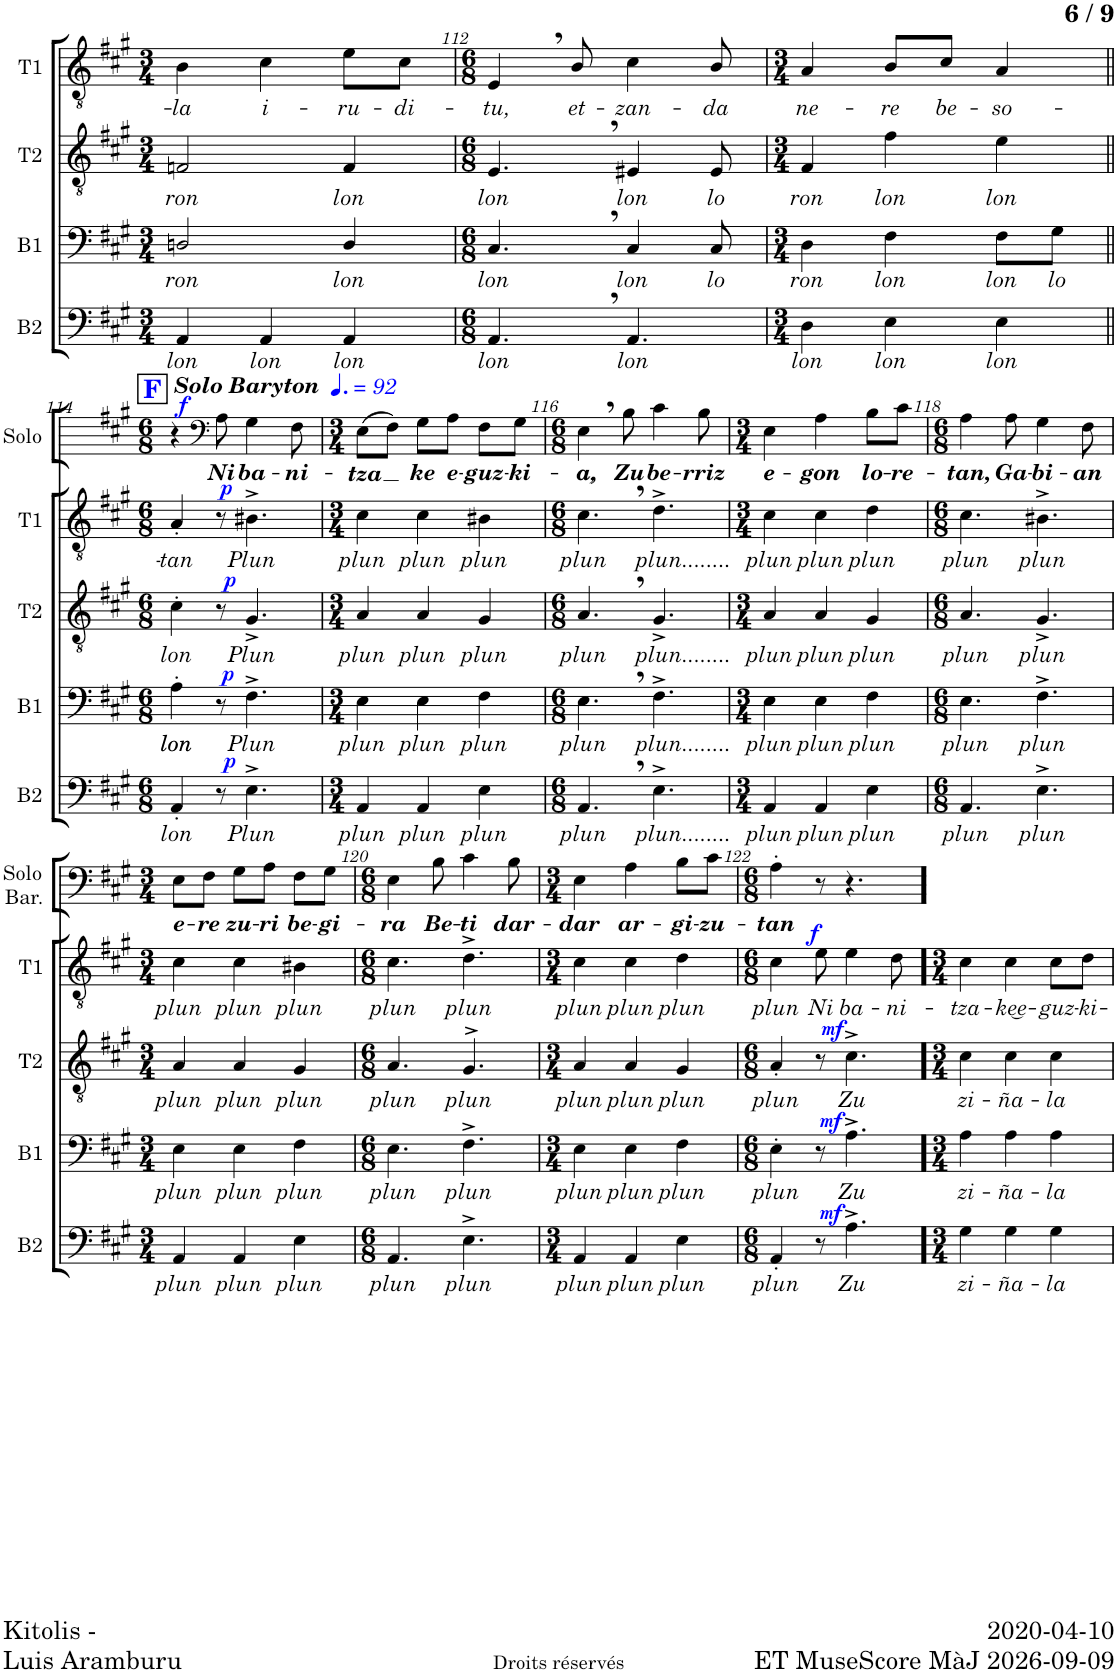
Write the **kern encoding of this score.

**kern	**text	**dynam	**kern	**text	**dynam	**kern	**text	**dynam	**kern	**text	**dynam	**kern	**text	**dynam
*part5	*part5	*part5	*part4	*part4	*part4	*part3	*part3	*part3	*part2	*part2	*part2	*part1	*part1	*part1
*staff5	*staff5	*staff5	*staff4	*staff4	*staff4	*staff3	*staff3	*staff3	*staff2	*staff2	*staff2	*staff1	*staff1	*staff1
*I"Basse	*	*	*I"Baryton	*	*	*I"Ténor 2	*	*	*I"Ténor 1	*	*	*I"Solo	*	*
*I'B2	*	*	*I'B1	*	*	*I'T2	*	*	*I'T1	*	*	*I'Solo	*	*
!!LO:PB:g=z
*clefF4	*	*	*clefF4	*	*	*clefGv2	*	*	*clefGv2	*	*	*clefGv2	*	*
*k[f#c#g#]	*	*	*k[f#c#g#]	*	*	*k[f#c#g#]	*	*	*k[f#c#g#]	*	*	*k[f#c#g#]	*	*
*M3/4	*	*	*M3/4	*	*	*M3/4	*	*	*M3/4	*	*	*M3/4	*	*
=111	=111	=111	=111	=111	=111	=111	=111	=111	=111	=111	=111	=111	=111	=111
!	!LO:LY:b	!	!	!LO:LY:b	!	!	!LO:LY:b	!	!	!LO:LY:b	!	!	!	!
4AA/	lon	.	2Dn/	ron	.	2Fn/	ron	.	4B\	-la	.	2.r	.	.
!	!LO:LY:b	!	!	!	!	!	!	!	!	!LO:LY:b	!	!	!	!
4AA/	lon	.	.	.	.	.	.	.	4c#\	i-	.	.	.	.
!	!LO:LY:b	!	!	!LO:LY:b	!	!	!LO:LY:b	!	!	!LO:LY:b	!	!	!	!
4AA/	lon	.	4D/	lon	.	4F/	lon	.	8e\L	-ru-	.	.	.	.
!	!	!	!	!	!	!	!	!	!	!LO:LY:b	!	!	!	!
.	.	.	.	.	.	.	.	.	8c#\J	-di-	.	.	.	.
=112	=112	=112	=112	=112	=112	=112	=112	=112	=112	=112	=112	=112	=112	=112
*M6/8	*	*	*M6/8	*	*	*M6/8	*	*	*M6/8	*	*	*M6/8	*	*
!	!LO:LY:b	!	!	!LO:LY:b	!	!	!LO:LY:b	!	!	!LO:LY:b	!	!	!	!
4.AA,/	lon	.	4.C#,/	lon	.	4.E,/	lon	.	4E,/	-tu,	.	2.r	.	.
!	!	!	!	!	!	!	!	!	!	!LO:LY:b	!	!	!	!
.	.	.	.	.	.	.	.	.	8B/	et-	.	.	.	.
!	!LO:LY:b	!	!	!LO:LY:b	!	!	!LO:LY:b	!	!	!LO:LY:b	!	!	!	!
4.AA/	lon	.	4C#/	lon	.	4E#X/	lon	.	4c#\	-zan-	.	.	.	.
!	!	!	!	!LO:LY:b	!	!	!LO:LY:b	!	!	!LO:LY:b	!	!	!	!
.	.	.	8C#/	lo	.	8E#/	lo	.	8B/	-da	.	.	.	.
=113	=113	=113	=113	=113	=113	=113	=113	=113	=113	=113	=113	=113	=113	=113
*M3/4	*	*	*M3/4	*	*	*M3/4	*	*	*M3/4	*	*	*M3/4	*	*
!	!LO:LY:b	!	!	!LO:LY:b	!	!	!LO:LY:b	!	!	!LO:LY:b	!	!	!	!
4D\	lon	.	4D\	ron	.	4F#/	ron	.	4A/	ne-	.	2.r	.	.
!	!LO:LY:b	!	!	!LO:LY:b	!	!	!LO:LY:b	!	!	!LO:LY:b	!	!	!	!
4E\	lon	.	4F#\	lon	.	4f#\	lon	.	8B/L	-re	.	.	.	.
!	!	!	!	!	!	!	!	!	!	!LO:LY:b	!	!	!	!
.	.	.	.	.	.	.	.	.	8c#/J	be-	.	.	.	.
!	!LO:LY:b	!	!	!LO:LY:b	!	!	!LO:LY:b	!	!	!LO:LY:b	!	!	!	!
4E\	lon	.	8F#\L	lon	.	4e\	lon	.	4A/	-so-	.	.	.	.
!	!	!	!	!LO:LY:b	!	!	!	!	!	!	!	!	!	!
.	.	.	8G#\J	lo	.	.	.	.	.	.	.	.	.	.
!!LO:LB:g=z
!!LO:REH:place=s1:a:B:cj:color=#0000FF:fs=14:t=F:qo=1
=114||	=114||	=114||	=114||	=114||	=114||	=114||	=114||	=114||	=114||	=114||	=114||	=114||	=114||	=114||
*M6/8	*	*	*M6/8	*	*	*M6/8	*	*	*M6/8	*	*	*M6/8	*	*
!	!LO:LY:b	!	!	!LO:LY:b	!	!	!LO:LY:b	!	!	!LO:LY:b	!	!	!	!
4AA'/	lon	.	4A'\	lon	.	4c#'\	lon	.	4A'/	-tan	.	4r	.	.
*	*	*	*	*	*	*	*	*	*	*	*	*clefF4	*	*
*	*	*	*	*	*	*	*	*	*	*	*	*MM138	*	*
!	!	!	!	!	!	!	!	!	!	!	!	!LO:TX:a:Bi:t=Solo Baryton	!	!
!	!	!	!	!	!	!	!	!	!	!	!	!	!LO:LY:b	!LO:DY:a
8r	.	.	8r	.	.	8r	.	.	8r	.	.	8A\	Ni	f
!	!LO:LY:b	!LO:DY:a	!	!LO:LY:b	!LO:DY:a	!	!LO:LY:b	!LO:DY:a	!	!LO:LY:b	!LO:DY:a	!	!LO:LY:b	!
4.E^\	Plun	p	4.F#^\	Plun	p	4.G#^/	Plun	p	4.B#X^\	Plun	p	4G#\	ba-	.
!	!	!	!	!	!	!	!	!	!	!	!	!	!LO:LY:b	!
.	.	.	.	.	.	.	.	.	.	.	.	8F#\	-ni-	.
=115	=115	=115	=115	=115	=115	=115	=115	=115	=115	=115	=115	=115	=115	=115
*M3/4	*	*	*M3/4	*	*	*M3/4	*	*	*M3/4	*	*	*M3/4	*	*
!	!LO:LY:b	!	!	!LO:LY:b	!	!	!LO:LY:b	!	!	!LO:LY:b	!	!	!LO:LY:b	!
4AA/	plun	.	4E\	plun	.	4A/	plun	.	4c#\	plun	.	(8E\L	-tza	.
.	.	.	.	.	.	.	.	.	.	.	.	8F#\J)	.	.
!	!LO:LY:b	!	!	!LO:LY:b	!	!	!LO:LY:b	!	!	!LO:LY:b	!	!	!LO:LY:b	!
4AA/	plun	.	4E\	plun	.	4A/	plun	.	4c#\	plun	.	8G#\L	ke	.
!	!	!	!	!	!	!	!	!	!	!	!	!	!LO:LY:b	!
.	.	.	.	.	.	.	.	.	.	.	.	8A\J	e-	.
!	!LO:LY:b	!	!	!LO:LY:b	!	!	!LO:LY:b	!	!	!LO:LY:b	!	!	!LO:LY:b	!
4E\	plun	.	4F#\	plun	.	4G#/	plun	.	4B#X\	plun	.	8F#\L	-guz-	.
!	!	!	!	!	!	!	!	!	!	!	!	!	!LO:LY:b	!
.	.	.	.	.	.	.	.	.	.	.	.	8G#\J	-ki-	.
=116	=116	=116	=116	=116	=116	=116	=116	=116	=116	=116	=116	=116	=116	=116
*M6/8	*	*	*M6/8	*	*	*M6/8	*	*	*M6/8	*	*	*M6/8	*	*
!	!LO:LY:b	!	!	!LO:LY:b	!	!	!LO:LY:b	!	!	!LO:LY:b	!	!	!LO:LY:b	!
4.AA,/	plun	.	4.E,\	plun	.	4.A,/	plun	.	4.c#,\	plun	.	4E,\	a,	.
!	!	!	!	!	!	!	!	!	!	!	!	!	!LO:LY:b	!
.	.	.	.	.	.	.	.	.	.	.	.	8B\	Zu	.
!	!LO:LY:b	!	!	!LO:LY:b	!	!	!LO:LY:b	!	!	!LO:LY:b	!	!	!LO:LY:b	!
4.E^\	plun........	.	4.F#^\	plun........	.	4.G#^/	plun........	.	4.d^\	plun........	.	4c#\	be-	.
!	!	!	!	!	!	!	!	!	!	!	!	!	!LO:LY:b	!
.	.	.	.	.	.	.	.	.	.	.	.	8B\	-rriz	.
=117	=117	=117	=117	=117	=117	=117	=117	=117	=117	=117	=117	=117	=117	=117
*M3/4	*	*	*M3/4	*	*	*M3/4	*	*	*M3/4	*	*	*M3/4	*	*
!	!LO:LY:b	!	!	!LO:LY:b	!	!	!LO:LY:b	!	!	!LO:LY:b	!	!	!LO:LY:b	!
4AA/	plun	.	4E\	plun	.	4A/	plun	.	4c#\	plun	.	4E\	e	.
!	!LO:LY:b	!	!	!LO:LY:b	!	!	!LO:LY:b	!	!	!LO:LY:b	!	!	!LO:LY:b	!
4AA/	plun	.	4E\	plun	.	4A/	plun	.	4c#\	plun	.	4A\	-gon	.
!	!LO:LY:b	!	!	!LO:LY:b	!	!	!LO:LY:b	!	!	!LO:LY:b	!	!	!LO:LY:b	!
4E\	plun	.	4F#\	plun	.	4G#/	plun	.	4d\	plun	.	8B\L	lo-	.
!	!	!	!	!	!	!	!	!	!	!	!	!	!LO:LY:b	!
.	.	.	.	.	.	.	.	.	.	.	.	8c#\J	-re-	.
=118	=118	=118	=118	=118	=118	=118	=118	=118	=118	=118	=118	=118	=118	=118
*M6/8	*	*	*M6/8	*	*	*M6/8	*	*	*M6/8	*	*	*M6/8	*	*
!	!LO:LY:b	!	!	!LO:LY:b	!	!	!LO:LY:b	!	!	!LO:LY:b	!	!	!LO:LY:b	!
4.AA/	plun	.	4.E\	plun	.	4.A/	plun	.	4.c#\	plun	.	4A\	-tan,	.
!	!	!	!	!	!	!	!	!	!	!	!	!	!LO:LY:b	!
.	.	.	.	.	.	.	.	.	.	.	.	8A\	Ga-	.
!	!LO:LY:b	!	!	!LO:LY:b	!	!	!LO:LY:b	!	!	!LO:LY:b	!	!	!LO:LY:b	!
4.E^\	plun	.	4.F#^\	plun	.	4.G#^/	plun	.	4.B#X^\	plun	.	4G#\	-bi-	.
!	!	!	!	!	!	!	!	!	!	!	!	!	!LO:LY:b	!
.	.	.	.	.	.	.	.	.	.	.	.	8F#\	-an	.
!!LO:LB:g=z
=119	=119	=119	=119	=119	=119	=119	=119	=119	=119	=119	=119	=119	=119	=119
*M3/4	*	*	*M3/4	*	*	*M3/4	*	*	*M3/4	*	*	*M3/4	*	*
!	!LO:LY:b	!	!	!LO:LY:b	!	!	!LO:LY:b	!	!	!LO:LY:b	!	!	!LO:LY:b	!
4AA/	plun	.	4E\	plun	.	4A/	plun	.	4c#\	plun	.	8E\L	e-	.
!	!	!	!	!	!	!	!	!	!	!	!	!	!LO:LY:b	!
.	.	.	.	.	.	.	.	.	.	.	.	8F#\J	-re	.
!	!LO:LY:b	!	!	!LO:LY:b	!	!	!LO:LY:b	!	!	!LO:LY:b	!	!	!LO:LY:b	!
4AA/	plun	.	4E\	plun	.	4A/	plun	.	4c#\	plun	.	8G#\L	zu-	.
!	!	!	!	!	!	!	!	!	!	!	!	!	!LO:LY:b	!
.	.	.	.	.	.	.	.	.	.	.	.	8A\J	-ri	.
!	!LO:LY:b	!	!	!LO:LY:b	!	!	!LO:LY:b	!	!	!LO:LY:b	!	!	!LO:LY:b	!
4E\	plun	.	4F#\	plun	.	4G#/	plun	.	4B#X\	plun	.	8F#\L	be-	.
!	!	!	!	!	!	!	!	!	!	!	!	!	!LO:LY:b	!
.	.	.	.	.	.	.	.	.	.	.	.	8G#\J	-gi-	.
=120	=120	=120	=120	=120	=120	=120	=120	=120	=120	=120	=120	=120	=120	=120
*M6/8	*	*	*M6/8	*	*	*M6/8	*	*	*M6/8	*	*	*M6/8	*	*
!	!LO:LY:b	!	!	!LO:LY:b	!	!	!LO:LY:b	!	!	!LO:LY:b	!	!	!LO:LY:b	!
4.AA/	plun	.	4.E\	plun	.	4.A/	plun	.	4.c#\	plun	.	4E\	-ra	.
!	!	!	!	!	!	!	!	!	!	!	!	!	!LO:LY:b	!
.	.	.	.	.	.	.	.	.	.	.	.	8B\	Be-	.
!	!LO:LY:b	!	!	!LO:LY:b	!	!	!LO:LY:b	!	!	!LO:LY:b	!	!	!LO:LY:b	!
4.E^\	plun	.	4.F#^\	plun	.	4.G#^>/	plun	.	4.d^\	plun	.	4c#\	-ti	.
!	!	!	!	!	!	!	!	!	!	!	!	!	!LO:LY:b	!
.	.	.	.	.	.	.	.	.	.	.	.	8B\	dar-	.
=121	=121	=121	=121	=121	=121	=121	=121	=121	=121	=121	=121	=121	=121	=121
*M3/4	*	*	*M3/4	*	*	*M3/4	*	*	*M3/4	*	*	*M3/4	*	*
!	!LO:LY:b	!	!	!LO:LY:b	!	!	!LO:LY:b	!	!	!LO:LY:b	!	!	!LO:LY:b	!
4AA/	plun	.	4E\	plun	.	4A/	plun	.	4c#\	plun	.	4E\	-dar	.
!	!LO:LY:b	!	!	!LO:LY:b	!	!	!LO:LY:b	!	!	!LO:LY:b	!	!	!LO:LY:b	!
4AA/	plun	.	4E\	plun	.	4A/	plun	.	4c#\	plun	.	4A\	ar-	.
!	!LO:LY:b	!	!	!LO:LY:b	!	!	!LO:LY:b	!	!	!LO:LY:b	!	!	!LO:LY:b	!
4E\	plun	.	4F#\	plun	.	4G#/	plun	.	4d\	plun	.	8B\L	-gi-	.
!	!	!	!	!	!	!	!	!	!	!	!	!	!LO:LY:b	!
.	.	.	.	.	.	.	.	.	.	.	.	8c#\J	-zu-	.
=122	=122	=122	=122	=122	=122	=122	=122	=122	=122	=122	=122	=122	=122	=122
*M6/8	*	*	*M6/8	*	*	*M6/8	*	*	*M6/8	*	*	*M6/8	*	*
!	!LO:LY:b	!	!	!LO:LY:b	!	!	!LO:LY:b	!	!	!LO:LY:b	!	!	!LO:LY:b	!
4AA'/	plun	.	4E'\	plun	.	4A'/	plun	.	4c#\	plun	.	4A'\	-tan	.
!	!	!	!	!	!	!	!	!	!	!LO:LY:b	!LO:DY:a	!	!	!
8r	.	.	8r	.	.	8r	.	.	8e\	Ni	f	8r	.	.
!	!LO:LY:b	!LO:DY:a	!	!LO:LY:b	!LO:DY:a	!	!LO:LY:b	!LO:DY:a	!	!LO:LY:b	!	!	!	!
4.A^\	Zu	mf	4.A^\	Zu	mf	4.c#^\	Zu	mf	4e\	ba-	.	4.r	.	.
!	!	!	!	!	!	!	!	!	!	!LO:LY:b	!	!	!	!
.	.	.	.	.	.	.	.	.	8d\	-ni-	.	.	.	.
=123!	=123!	=123!	=123!	=123!	=123!	=123!	=123!	=123!	=123!	=123!	=123!	=123!	=123!	=123!
*M3/4	*	*	*M3/4	*	*	*M3/4	*	*	*M3/4	*	*	*M3/4	*	*
!	!LO:LY:b	!	!	!LO:LY:b	!	!	!LO:LY:b	!	!	!LO:LY:b	!	!	!	!
4G#\	zi-	.	4A\	zi-	.	4c#\	zi-	.	4c#\	-tza-	.	2.r	.	.
!	!LO:LY:b	!	!	!LO:LY:b	!	!	!LO:LY:b	!	!	!LO:LY:b	!	!	!	!
4G#\	-ña-	.	4A\	-ña-	.	4c#\	-ña-	.	4c#\	-ke͜e-	.	.	.	.
!	!LO:LY:b	!	!	!LO:LY:b	!	!	!LO:LY:b	!	!	!LO:LY:b	!	!	!	!
4G#\	-la	.	4A\	-la	.	4c#\	-la	.	8c#\L	-guz-	.	.	.	.
!	!	!	!	!	!	!	!	!	!	!LO:LY:b	!	!	!	!
.	.	.	.	.	.	.	.	.	8d\J	-ki-	.	.	.	.
=	=	=	=	=	=	=	=	=	=	=	=	=	=	=
*-	*-	*-	*-	*-	*-	*-	*-	*-	*-	*-	*-	*-	*-	*-
